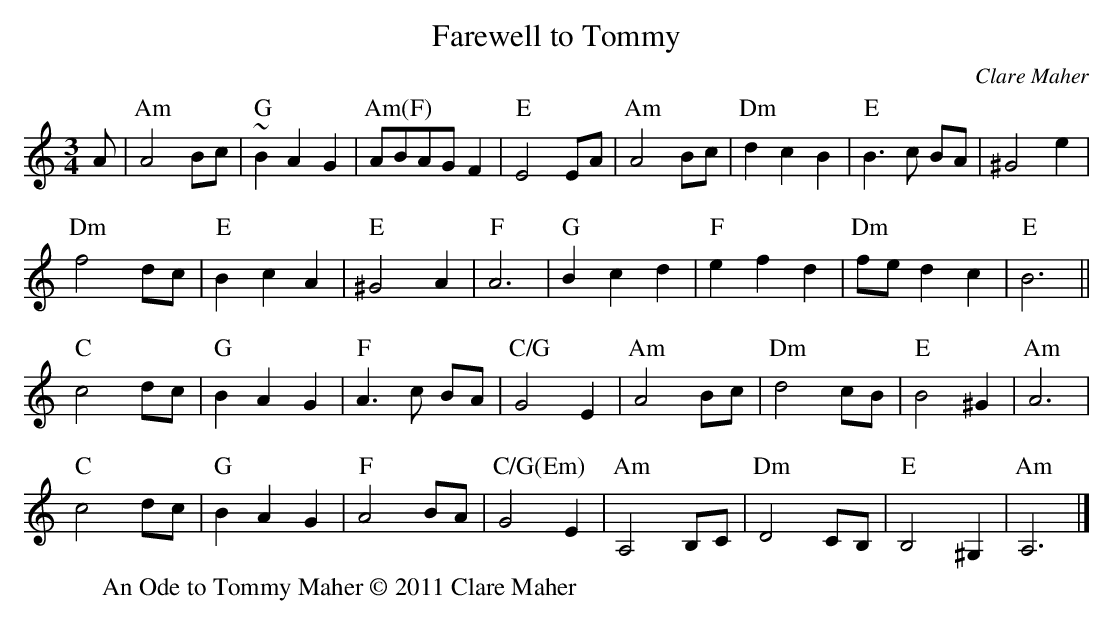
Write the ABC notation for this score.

X:1
T:Farewell to Tommy
M:3/4
C:Clare Maher
L:1/8
K:Am
A| "Am" A4 Bc| "G" ~B2 A2 G2|"Am(F)" ABAG F2| "E" E4 EA|\
"Am" A4 Bc| "Dm" d2 c2B2|"E" B3c BA|^G4 e2|
"Dm" f4dc|"E" B2 c2 A2|"E" ^G4 A2|"F"A6|\
"G" B2 c2d2|"F" e2 f2 d2|"Dm" fe d2c2|"E" B6||
"C" c4 dc|"G" B2 A2G2|"F" A3c BA| "C/G" G4E2|\
"Am"  A4 Bc|"Dm" d4 cB|"E" B4^G2|"Am" A6|
"C" c4 dc|"G" B2 A2G2|"F" A4 BA| "C/G(Em)" G4E2|\
"Am" A,4 B,C|"Dm" D4 CB,|"E" B,4^G,2|"Am" A,6|]
W: An Ode to Tommy Maher © 2011 Clare Maher
